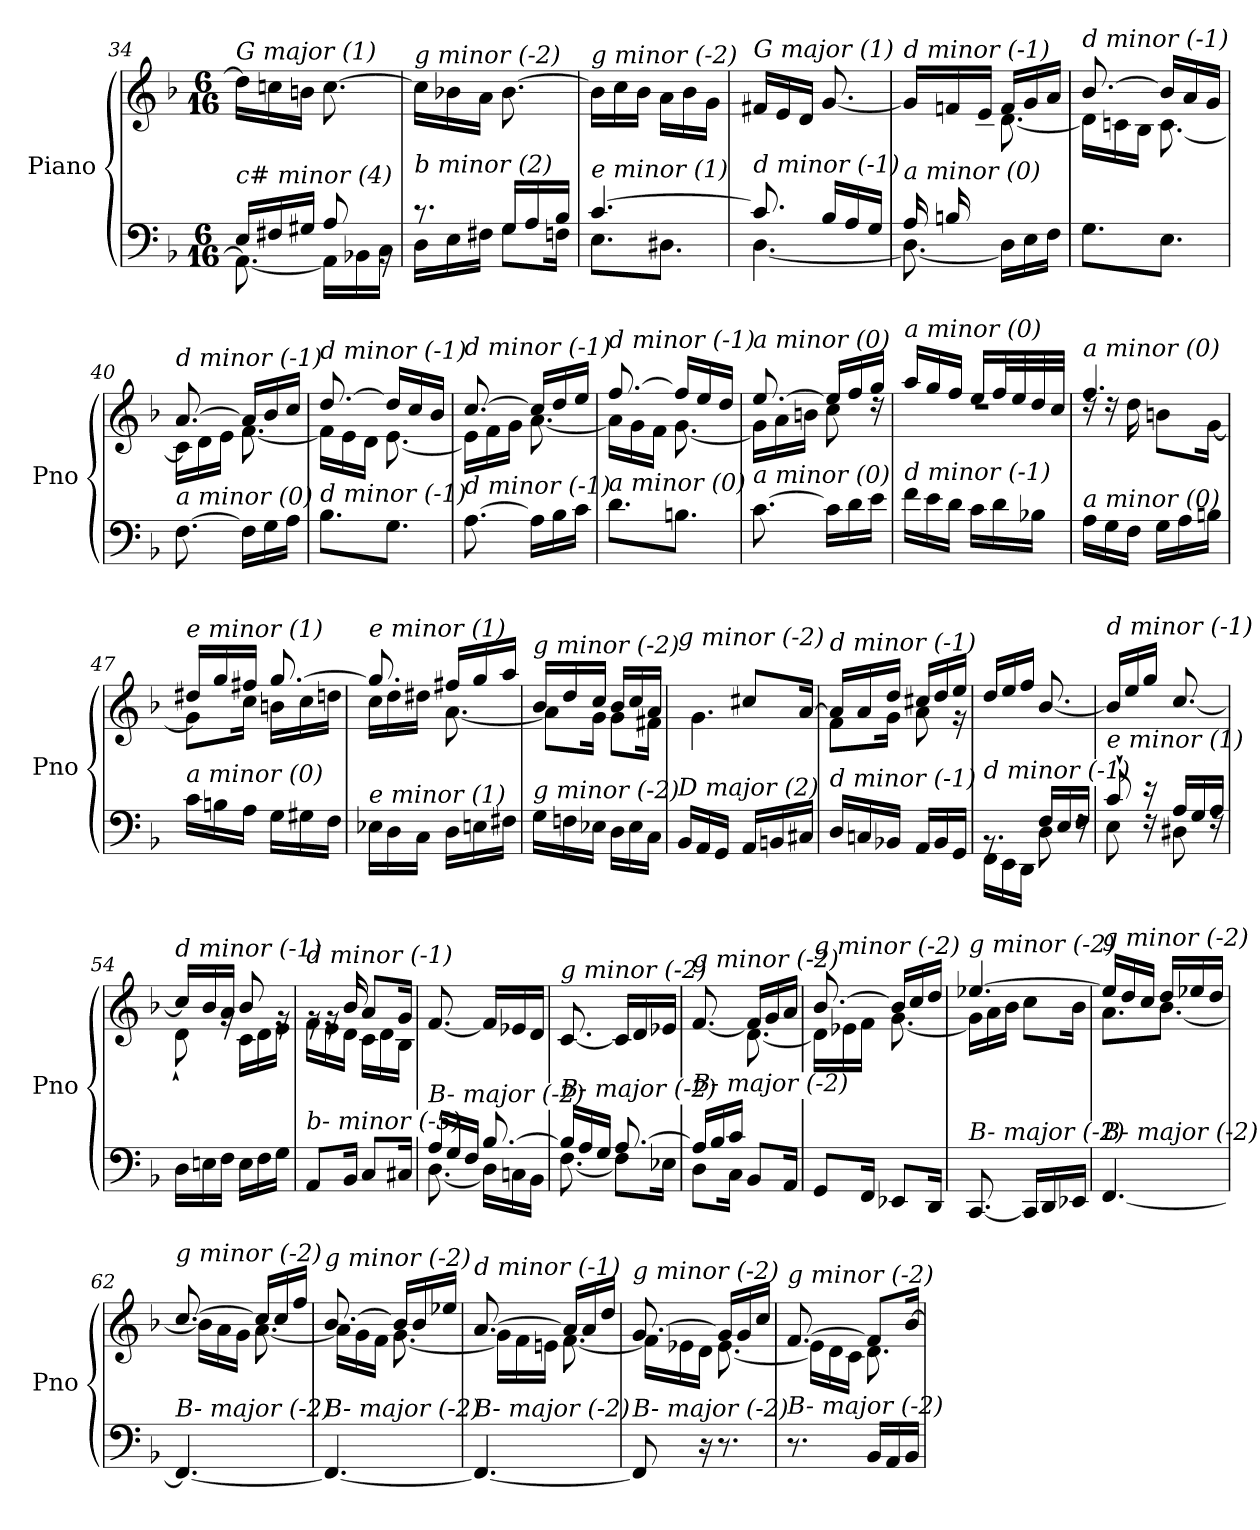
**kern	**kern
*part1	*part1
*staff2	*staff1
*I"Piano	*
*I'Pno	*
*clefF4	*clefG2
*k[b-]	*k[b-]
*M6/16	*M6/16
=34	=34
*^	*
!	!	!LO:TX:i:t=G major (1)
!LO:TX:i:t=c# minor (4)	!	!
16E/LL	8.AA\_	16dd\LL]
16F#X/	.	16ccn\
16G#X/JJ	.	16bn\JJ
8A/	16AA\LL]	[8.cc\
.	16BB-X\	.
16rBB	16C\JJ	.
=35	=35	=35
!	!	!LO:TX:i:t=g minor (-2)
!LO:TX:i:t=b minor (2)	!	!
8.r	16D\LL	16cc\LL]
.	16E\	16b-X\
.	16F#Xi\JJ	16a\JJ
16G/LL	8G\L	[8.b-\
16A/	.	.
16B-/JJ	16Fn\Jk	.
=36	=36	=36
!	!	!LO:TX:i:t=g minor (-2)
!LO:TX:i:t=e minor (1)	!	!
[4.c/	8.E\L	16b-\LL]
.	.	16cc\
.	.	16b-\JJ
.	8.D#Xj\J	16a\LL
.	.	16b-\
.	.	16g\JJ
=37	=37	=37
!	!	!LO:TX:i:t=G major (1)
!LO:TX:i:t=d minor (-1)	!	!
8.c/]	[4.D\	16f#X/LL
.	.	16e/
.	.	16d/JJ
16B-/LL	.	[8.g/
16A/	.	.
16G/JJ	.	.
!!LO:LB:g=z
=38	=38	=38
*	*	*^
!	!	!LO:TX:i:t=d minor (-1)	!
!LO:TX:i:t=a minor (0)	!	!	!
16A/LL	8.D\_	16g/LL]	8ryy
16Bn/	.	16fn/	.
4ryy	.	16e/JJ	16c#X\JJ
.	16D\LL]	16f/LL	[8.d\
.	16E\	16g/	.
.	16F\JJ	16a/JJ	.
=39	=39	=39	=39
!	!	!LO:TX:i:t=d minor (-1)	!
!LO:TX:i:t=a minor (0)	!	!	!
*v	*v	*	*
8.G\L	[8.b-/	16d\LL]
.	.	16cn\
.	.	16B-\JJ
8.E\J	16b-/LL]	[8.c\
.	16a/	.
.	16g/JJ	.
=40	=40	=40
!	!LO:TX:i:t=d minor (-1)	!
!LO:TX:i:t=a minor (0)	!	!
[8.F\	[8.a/	16c\LL]
.	.	16d\
.	.	16e\JJ
16F\LL]	16a/LL]	[8.f\
16G\	16b-/	.
16A\JJ	16cc/JJ	.
=41	=41	=41
!	!LO:TX:i:t=d minor (-1)	!
!LO:TX:i:t=d minor (-1)	!	!
8.B-\L	[8.dd/	16f\LL]
.	.	16e\
.	.	16d\JJ
8.G\J	16dd/LL]	[8.e\
.	16cc/	.
.	16b-/JJ	.
=42	=42	=42
!	!LO:TX:i:t=d minor (-1)	!
!LO:TX:i:t=d minor (-1)	!	!
[8.A\	[8.cc/	16e\LL]
.	.	16f\
.	.	16g\JJ
16A\LL]	16cc/LL]	[8.a\
16B-\	16dd/	.
16c\JJ	16ee/JJ	.
=43	=43	=43
!	!LO:TX:i:t=d minor (-1)	!
!LO:TX:i:t=a minor (0)	!	!
8.d\L	[8.ff/	16a\LL]
.	.	16g\
.	.	16f\JJ
8.Bn\J	16ff/LL]	[8.g\
.	16ee/	.
.	16dd/JJ	.
!!LO:LB:g=z	!!
=44	=44	=44
!	!LO:TX:i:t=a minor (0)	!
!LO:TX:i:t=a minor (0)	!	!
[8.c\	[8.ee/	16g\LL]
.	.	16a\
.	.	16bn\JJ
16c\LL]	16ee/LL]	8cc\
16d\	16ff/	.
16e\JJ	16gg/JJ	16rdd
=45	=45	=45
!	!LO:TX:i:t=a minor (0)	!
!LO:TX:i:t=d minor (-1)	!	!
16f\LL	16aa/LL	4.rdd
16e\	16gg/	.
16d\JJ	16ff/JJ	.
16c\LL	16ee/LL	.
16d\	32ff/L	.
.	32ee/	.
16B-X\JJ	32dd/	.
.	32cc/JJJ	.
=46	=46	=46
!	!LO:TX:i:t=a minor (0)	!
!LO:TX:i:t=a minor (0)	!	!
16A\LL	4.ff/	16rdd
16G\	.	16rdd
16F\JJ	.	16dd\
16G\LL	.	8bn\L
16A\	.	.
16Bn\JJ	.	[16g\Jk
=47	=47	=47
!	!LO:TX:i:t=e minor (1)	!
!LO:TX:i:t=a minor (0)	!	!
16c\LL	16dd#Xj/LL	8g\L]
16Bn\	16gg/	.
16A\JJ	16ff#X/JJ	16cc\Jk
16G\LL	[8.gg/	16bn\LL
16G#Xj\	.	16cc\
16F\JJ	.	16dd\JJ
=48	=48	=48
!	!LO:TX:i:t=e minor (1)	!
!LO:TX:i:t=e minor (1)	!	!
16E-Xi\LL	8.gg/]	16cc\LL
16D\	.	16dd\
16C\JJ	.	16dd#Xj\JJ
16D\LL	16ff#X/LL	[8.a\
16En\	16gg/	.
16F#X\JJ	16aa/JJ	.
!!LO:LB:g=z	!!
=49	=49	=49
!	!LO:TX:i:t=g minor (-2)	!
!LO:TX:i:t=g minor (-2)	!	!
16G\LL	16b-/LL	8a\L]
16Fn\	16dd/	.
16E-X\JJ	16cc/JJ	16g\Jk
16D\LL	16b-/LL	8g\L
16E-\	16cc/	.
16C\JJ	16a/JJ	16f#X\Jk
=50	=50	=50
!	!LO:TX:i:t=g minor (-2)	!
!LO:TX:i:t=D major (2)	!	!
16BB-/LL	8g/Lyy	4.g\
16AA/	.	.
16GG/JJ	16ee-X/Jk	.
16AA/LL	8cc#X/L	.
16BBn/	.	.
16C#X/JJ	[16a/Jk	.
=51	=51	=51
!	!LO:TX:i:t=d minor (-1)	!
!LO:TX:i:t=d minor (-1)	!	!
16D/LL	16a/LL]	8f\L
16Cn/	16a/	.
16BB-X/JJ	16dd/JJ	16g\Jk
16AA/LL	16cc#X/LL	8a\
16BB-/	16dd/	.
16GG/JJ	16ee/JJ	16r
=52	=52	=52
*^	*	*
!	!	!LO:TX:i:t=d minor (-1)	!
!LO:TX:i:t=d minor (-1)	!	!	!
*	*	*v	*v
8.rBB	16FF\LL	16dd/LL
.	16EE\	16ee/
.	16DD\JJ	16ff/JJ
16F/LL	8D\	[8.b-/
16E/	.	.
16F/JJ	16rF	.
=53	=53	=53
!	!	!LO:TX:i:t=d minor (-1)
!LO:TX:i:t=e minor (1)	!	!
8c`/	8E\	16b-/LL]
.	.	16ee/
16r	16rF	16gg/JJ
16A/LL	8D#Xj\	[8.cc/
16G/	.	.
16A/JJ	16rF	.
=54	=54	=54
*	*	*^
!	!	!LO:TX:i:t=d minor (-1)	!
!LO:TX:i:t=a minor (0)	!	!	!
*v	*v	*	*
16D\LL	16cc/LL]	8d`\
16En\	16b-/	.
16F\JJ	16a/JJ	16rg
16E\LL	8b-/	16c\LL
16F\	.	16d\
16G\JJ	16rg	16e\JJ
!!LO:LB:g=z	!!
=55	=55	=55
!	!LO:TX:i:t=d minor (-1)	!
!LO:TX:i:t=b- minor (-5)	!	!
8AA/L	16rg	16f\LL
.	16rg	16e\
16BB-/Jk	16b-/	16d\JJ
8C/L	8a/L	16c\LL
.	.	16d\
16C#X/Jk	16g/Jk	16B-\JJ
=56	=56	=56
*^	*	*
!	!	!LO:TX:i:t=g minor (-2)	!
!LO:TX:i:t=B- major (-2)	!	!	!
*	*	*v	*v
16A/LL	[8.D\	[8.f/
16G/	.	.
16F/JJ	.	.
[8.B-/	16D\LL]	16f/LL]
.	16Cn\	16e-X/
.	16BB-\JJ	16d/JJ
=57	=57	=57
!	!	!LO:TX:i:t=g minor (-2)
!LO:TX:i:t=B- major (-2)	!	!
16B-/LL]	[8.F\	[8.c/
16A/	.	.
16G/JJ	.	.
[8.A/	8F\L]	16c/LL]
.	.	16d/
.	16E-X\Jk	16e-X/JJ
=58	=58	=58
*	*^	*^
*	*	*	*	*^
!	!	!	!LO:TX:i:t=g minor (-2)	!	!
!LO:TX:i:t=B- major (-2)	!	!	!	!	!
8.ryy	16A/LL]	8D\L	[8.f/	8.ryy	8.ryy
.	16B-/	.	.	.	.
.	16c/JJ	16C\Jk	.	.	.
8.ryy	8BB-/L	8.ryy	16f/LL]	[8.d\	8.ryy
.	.	.	16g/	.	.
.	16AA/Jk	.	16a/JJ	.	.
*	*v	*v	*	*	*
*	*	*	*v	*v
=59	=59	=59	=59
!	!	!LO:TX:i:t=g minor (-2)	!
!LO:TX:i:t=B- major (-2)	!	!	!
*v	*v	*	*
8GG/L	[8.b-/	16d\LL]
.	.	16e-X\
16FF/Jk	.	16f\JJ
8EE-X/L	16b-/LL]	[8.g\
.	16cc/	.
16DD/Jk	16dd/JJ	.
=60	=60	=60
!	!LO:TX:i:t=g minor (-2)	!
!LO:TX:i:t=B- major (-2)	!	!
[8.CC/	[4.ee-X/	16g\LL]
.	.	16a\
.	.	16b-\JJ
16CC/LL]	.	8cc\L
16DD/	.	.
16EE-X/JJ	.	16b-\Jk
!!LO:LB:g=z	!!
=61	=61	=61
!	!LO:TX:i:t=g minor (-2)	!
!LO:TX:i:t=B- major (-2)	!	!
[4.FF/	16ee-/LL]	8.a\L
.	16dd/	.
.	16cc/JJ	.
.	16dd/LL	[8.b-\J
.	16ee-X/	.
.	16dd/JJ	.
=62	=62	=62
!	!LO:TX:i:t=g minor (-2)	!
!LO:TX:i:t=B- major (-2)	!	!
4.FF/_	[8.cc/	16b-\LL]
.	.	16a\
.	.	16g\JJ
.	16cc/LL]	[8.a\
.	16cc/	.
.	16ff/JJ	.
=63	=63	=63
!	!LO:TX:i:t=g minor (-2)	!
!LO:TX:i:t=B- major (-2)	!	!
4.FF/_	[8.b-/	16a\LL]
.	.	16g\
.	.	16f\JJ
.	16b-/LL]	[8.g\
.	16b-/	.
.	16ee-X/JJ	.
=64	=64	=64
!	!LO:TX:i:t=d minor (-1)	!
!LO:TX:i:t=B- major (-2)	!	!
4.FF/_	[8.a/	16g\LL]
.	.	16f\
.	.	16en\JJ
.	16a/LL]	[8.f\
.	16a/	.
.	16dd/JJ	.
=65	=65	=65
!	!LO:TX:i:t=g minor (-2)	!
!LO:TX:i:t=B- major (-2)	!	!
8FF/]	[8.g/	16f\LL]
.	.	16e-X\
16r	.	16d\JJ
8.r	16g/LL]	[8.e-\
.	16g/	.
.	16cc/JJ	.
=66	=66	=66
!	!LO:TX:i:t=g minor (-2)	!
!LO:TX:i:t=B- major (-2)	!	!
8.r	[8.f/	16e-\LL]
.	.	16d\
.	.	16c\JJ
16BB-/LL	8f/L]	8.d\
16AA/	.	.
16BB-/JJ	[16b-/Jk	.
*	*v	*v
=	=
*-	*-
